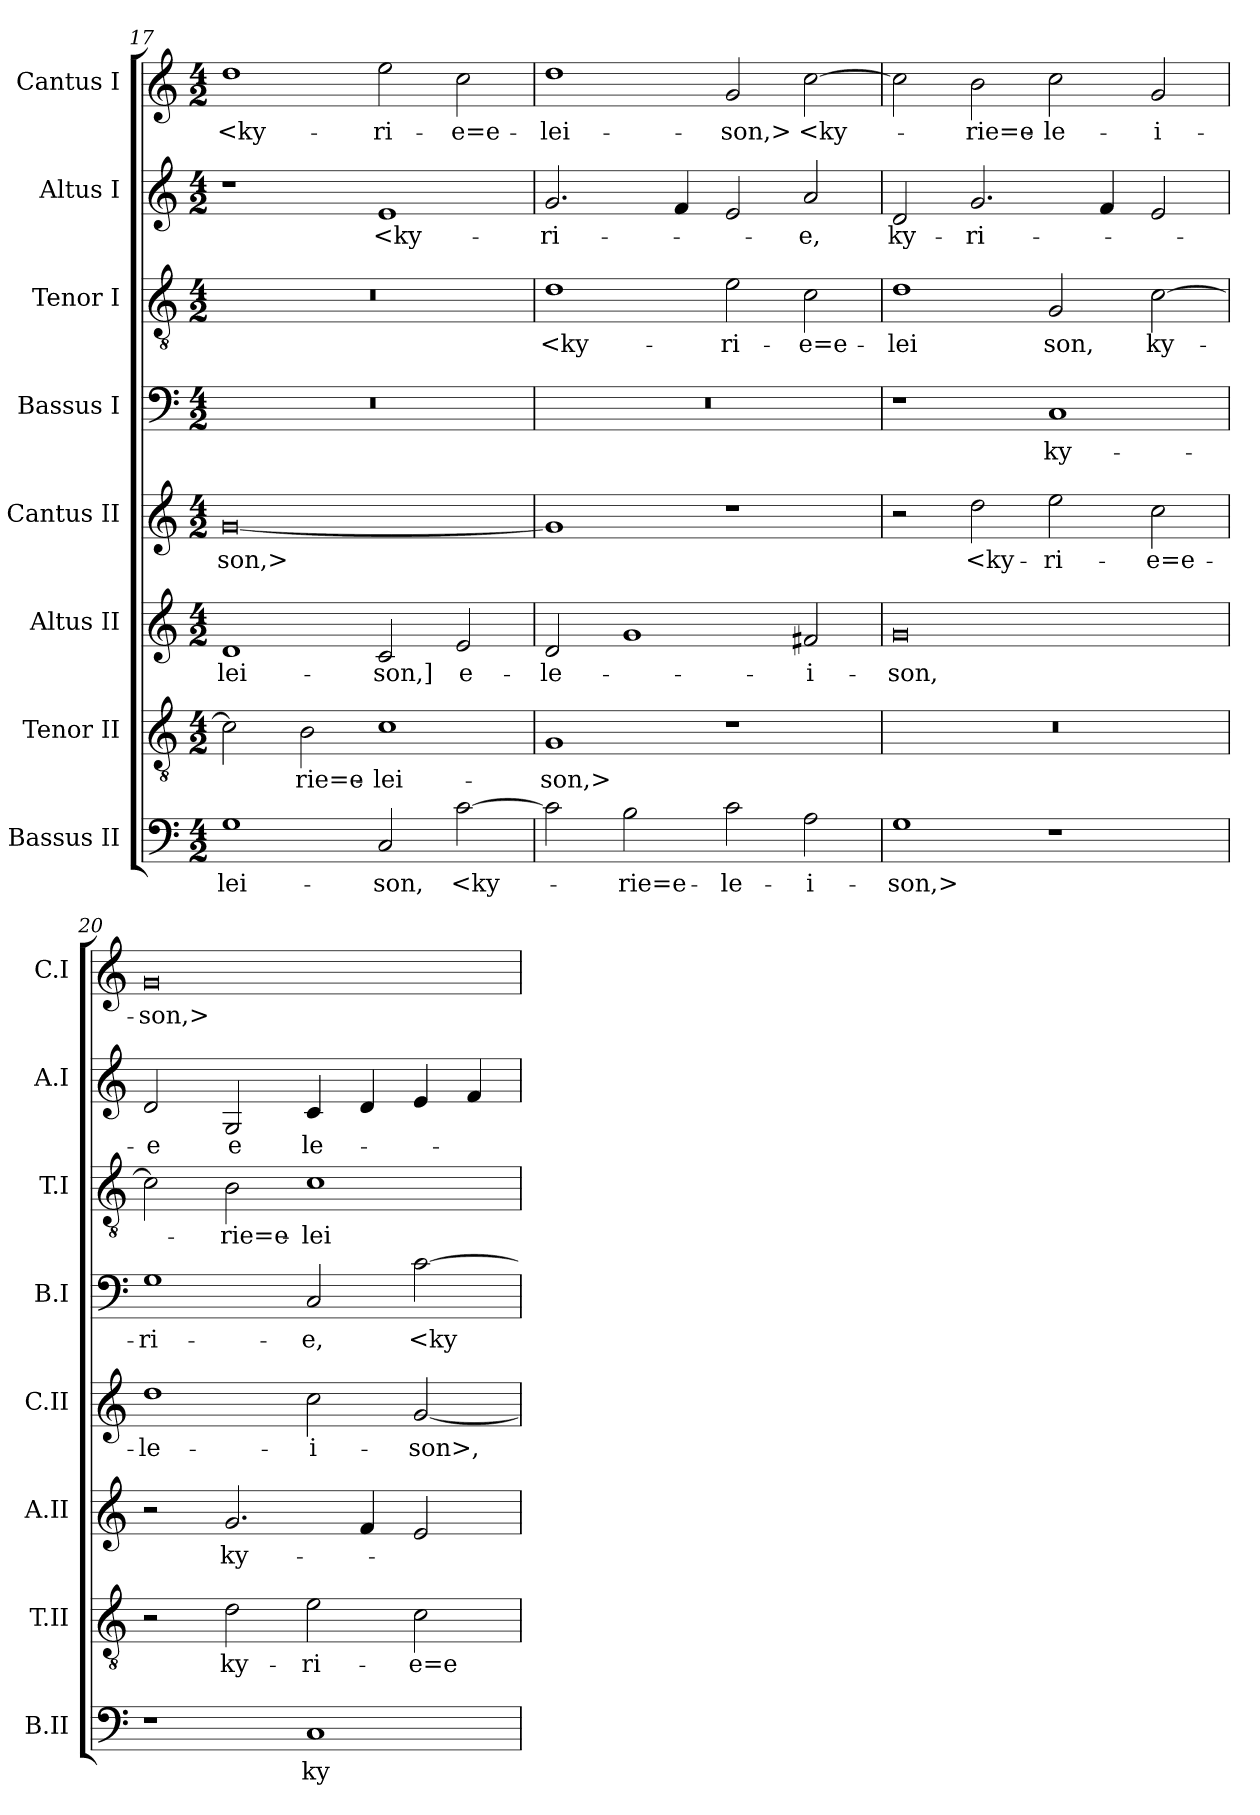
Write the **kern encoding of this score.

**kern	**text	**kern	**text	**kern	**text	**kern	**text	**kern	**text	**kern	**text	**kern	**text	**kern	**text
*part8	*part8	*part7	*part7	*part6	*part6	*part5	*part5	*part4	*part4	*part3	*part3	*part2	*part2	*part1	*part1
*staff8	*staff8	*staff7	*staff7	*staff6	*staff6	*staff5	*staff5	*staff4	*staff4	*staff3	*staff3	*staff2	*staff2	*staff1	*staff1
*I"Bassus II	*	*I"Tenor II	*	*I"Altus II	*	*I"Cantus II	*	*I"Bassus I	*	*I"Tenor I	*	*I"Altus I	*	*I"Cantus I	*
*I'B.II	*	*I'T.II	*	*I'A.II	*	*I'C.II	*	*I'B.I	*	*I'T.I	*	*I'A.I	*	*I'C.I	*
*clefF4	*	*clefGv2	*	*clefG2	*	*clefG2	*	*clefF4	*	*clefGv2	*	*clefG2	*	*clefG2	*
*	*	*ITrd7c12	*	*	*	*	*	*	*	*ITrd7c12	*	*	*	*	*
*k[]	*	*k[]	*	*k[]	*	*k[]	*	*k[]	*	*k[]	*	*k[]	*	*k[]	*
*C:	*	*C:	*	*C:	*	*C:	*	*C:	*	*C:	*	*C:	*	*C:	*
*M4/2	*	*M4/2	*	*M4/2	*	*M4/2	*	*M4/2	*	*M4/2	*	*M4/2	*	*M4/2	*
=17	=17	=17	=17	=17	=17	=17	=17	=17	=17	=17	=17	=17	=17	=17	=17
1G\	-lei-	2C\]	.	1d/	-lei-	[0g/	-son,>	0r	.	0r	.	1r	.	1dd\	<ky-
.	.	2BB\	-rie=e-	.	.	.	.	.	.	.	.	.	.	.	.
2C/	-son,	1C\	-lei-	2c/	-son,]	.	.	.	.	.	.	1e/	<ky-	2ee\	-ri-
[2c\	<ky-	.	.	2e/	e-	.	.	.	.	.	.	.	.	2cc\	-e=e-
=18	=18	=18	=18	=18	=18	=18	=18	=18	=18	=18	=18	=18	=18	=18	=18
2c\]	.	1GG/	-son,>	2d/	-le-	1g/]	.	0r	.	1D\	<ky-	2.g/	-ri-	1dd\	-lei-
2B\	-rie=e-	.	.	1g/	.	.	.	.	.	.	.	.	.	.	.
.	.	.	.	.	.	.	.	.	.	.	.	4f/	.	.	.
2c\	-le-	1r	.	.	.	1r	.	.	.	2E\	-ri-	2e/	.	2g/	-son,>
2A\	-i-	.	.	2f#/	-i-	.	.	.	.	2C\	-e=e-	2a/	-e,	[2cc\	<ky-
=19	=19	=19	=19	=19	=19	=19	=19	=19	=19	=19	=19	=19	=19	=19	=19
1G\	-son,>	0r	.	0g/	-son,	2r	.	1r	.	1D\	-lei	2d/	ky-	2cc\]	.
.	.	.	.	.	.	2dd\	<ky-	.	.	.	.	2.g/	-ri-	2b\	-rie=e-
1r	.	.	.	.	.	2ee\	-ri-	1C/	ky-	2GG/	son,	.	.	2cc\	-le-
.	.	.	.	.	.	.	.	.	.	.	.	4f/	.	.	.
.	.	.	.	.	.	2cc\	-e=e-	.	.	[2C\	ky-	2e/	.	2g/	-i-
=20	=20	=20	=20	=20	=20	=20	=20	=20	=20	=20	=20	=20	=20	=20	=20
1r	.	2r	.	2r	.	1dd\	-le-	1G\	-ri-	2C\]	.	2d/	-e	0g/	-son,>
.	.	2D\	ky-	2.g/	ky-	.	.	.	.	2BB\	-rie=e-	2G/	e	.	.
1C/	ky-	2E\	-ri-	.	.	2cc\	-i-	2C/	-e,	1C\	-lei-	4c/	le-	.	.
.	.	.	.	4f/	.	.	.	.	.	.	.	4d/	.	.	.
.	.	2C\	-e=e-	2e/	.	[2g/	-son>,	[2c\	<ky-	.	.	4e/	.	.	.
.	.	.	.	.	.	.	.	.	.	.	.	4f/	.	.	.
=	=	=	=	=	=	=	=	=	=	=	=	=	=	=	=
*-	*-	*-	*-	*-	*-	*-	*-	*-	*-	*-	*-	*-	*-	*-	*-
